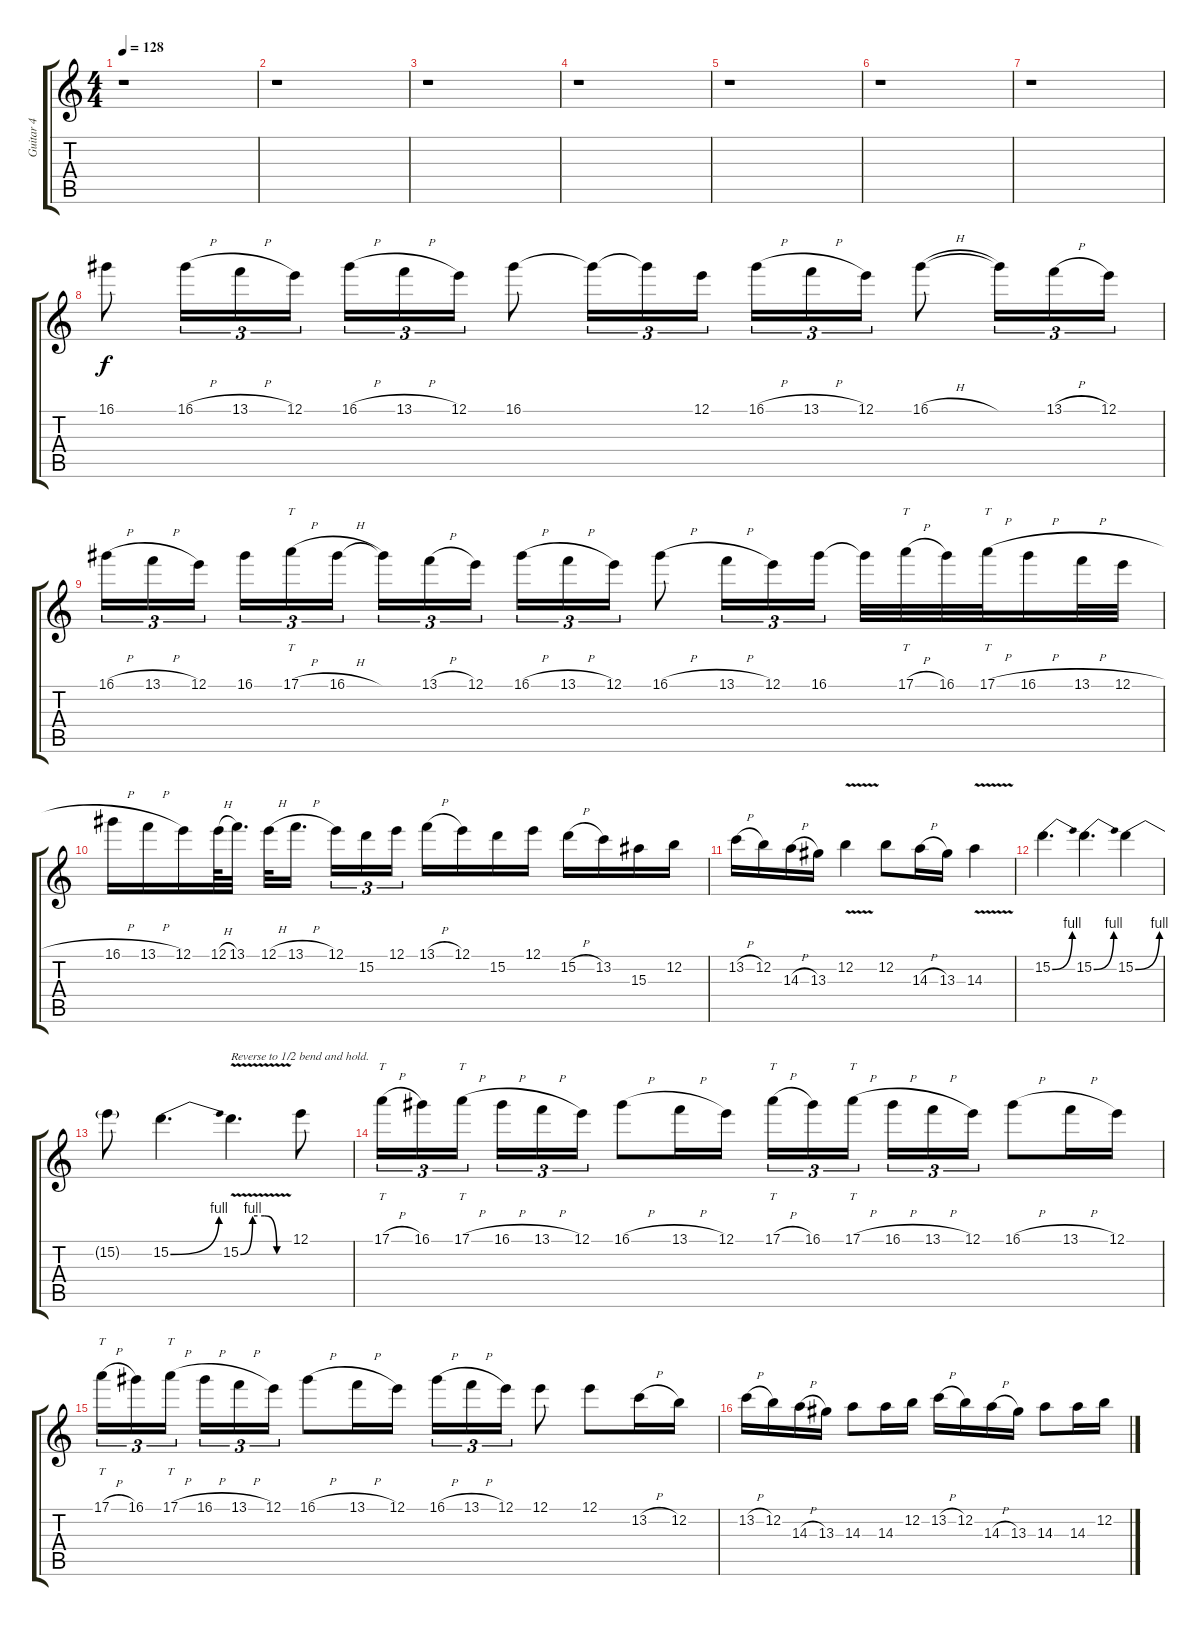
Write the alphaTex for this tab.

\track ("Guitar 4" "Guitar 4") {instrument distortionguitar}
\staff {score tabs}
\tuning (E4 B3 G3 D3 A2 E2) {hide}
\ts (4 4)
\tempo 128
\clef g2
\ks c
r.1{dy f} |
r.1 |
r.1 |
r.1 |
r.1 |
r.1 |
r.1 |
16.1.8 16.1{h}.16{tu (3 2)} 13.1{h}.16{tu (3 2)} 12.1.16{tu (3 2)} 16.1{h}.16{tu (3 2)} 13.1{h}.16{tu (3 2)} 12.1.16{tu (3 2)} 16.1.8 16.1{t}.16{tu (3 2)} 16.1{t}.16{tu (3 2)} 12.1.16{tu (3 2)} 16.1{h}.16{tu (3 2)} 13.1{h}.16{tu (3 2)} 12.1.16{tu (3 2)} 16.1{h}.8 16.1{t}.16{tu (3 2)} 13.1{h}.16{tu (3 2)} 12.1.16{tu (3 2)} |
16.1{h}.16{tu (3 2)} 13.1{h}.16{tu (3 2)} 12.1.16{tu (3 2)} 16.1.16{tu (3 2)} 17.1{h}.16{tt tu (3 2)} 16.1{h}.16{tu (3 2)} 16.1{t}.16{tu (3 2)} 13.1{h}.16{tu (3 2)} 12.1.16{tu (3 2)} 16.1{h}.16{tu (3 2)} 13.1{h}.16{tu (3 2)} 12.1.16{tu (3 2)} 16.1{h}.8 13.1{h}.16{tu (3 2)} 12.1.16{tu (3 2)} 16.1.16{tu (3 2)} 16.1{t}.32 17.1{h}.32{tt} 16.1.32 17.1{h}.32{tt} 16.1{h}.16 13.1{h}.32 12.1{h}.32 |
16.1{h}.16 13.1{h}.16 12.1.16 12.1{h}.64 13.1.32{d} 12.1{h}.32 13.1{h}.16{d} 12.1.16{tu (3 2)} 15.2.16{tu (3 2)} 12.1.16{tu (3 2)} 13.1{h}.16 12.1.16 15.2.16 12.1.16 15.2{h}.16 13.2.16 15.3.16 12.2.16 |
13.2{h}.16 12.2.16 14.3{h}.16 13.3.16 12.2{v}.4 12.2.8 14.3{h}.16 13.3.16 14.3{v}.4 |
15.2{be (bend 0 0 60 4)}.4{d} 15.2{be (bend 0 0 60 4)}.4{d} 15.2{be (bend 0 0 60 4)}.4 |
15.2{t}.8 15.2{be (bend 0 0 60 4)}.4{d} 15.2{be (custom 0 0 15 4 30 4 45 0 60 0) v}.4{d txt "Reverse to 1/2 bend and hold."} 12.1.8 |
17.1{h}.16{tt tu (3 2)} 16.1.16{tu (3 2)} 17.1{h}.16{tt tu (3 2)} 16.1{h}.16{tu (3 2)} 13.1{h}.16{tu (3 2)} 12.1.16{tu (3 2)} 16.1{h}.8 13.1{h}.16 12.1.16 17.1{h}.16{tt tu (3 2)} 16.1.16{tu (3 2)} 17.1{h}.16{tt tu (3 2)} 16.1{h}.16{tu (3 2)} 13.1{h}.16{tu (3 2)} 12.1.16{tu (3 2)} 16.1{h}.8 13.1{h}.16 12.1.16 |
17.1{h}.16{tt tu (3 2)} 16.1.16{tu (3 2)} 17.1{h}.16{tt tu (3 2)} 16.1{h}.16{tu (3 2)} 13.1{h}.16{tu (3 2)} 12.1.16{tu (3 2)} 16.1{h}.8 13.1{h}.16 12.1.16 16.1{h}.16{tu (3 2)} 13.1{h}.16{tu (3 2)} 12.1.16{tu (3 2)} 12.1.8 12.1.8 13.2{h}.16 12.2.16 |
13.2{h}.16 12.2.16 14.3{h}.16 13.3.16 14.3.8 14.3.16 12.2.16 13.2{h}.16 12.2.16 14.3{h}.16 13.3.16 14.3.8 14.3.16 12.2.16
